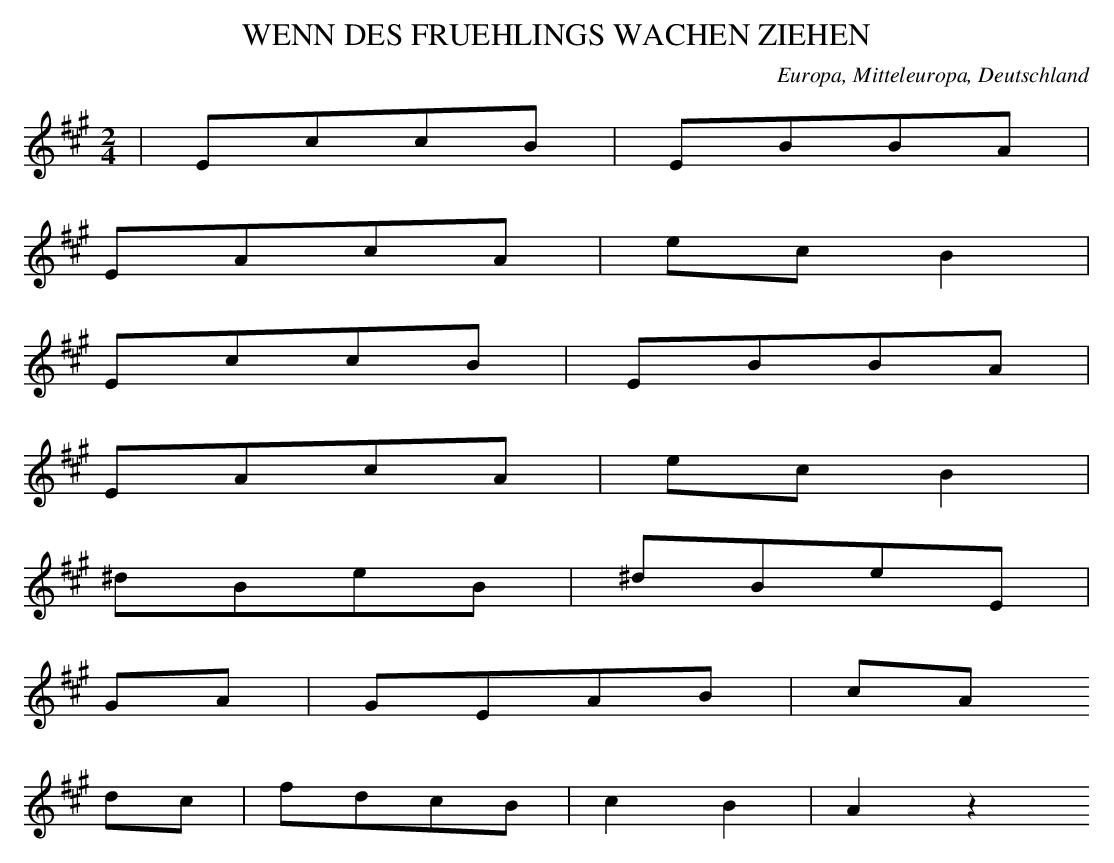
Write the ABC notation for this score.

X:1
T: WENN DES FRUEHLINGS WACHEN ZIEHEN
O: Europa, Mitteleuropa, Deutschland
M: 2/4
L: 1/8
K: A
 | EccB | EBBA |
EAcA | ecB2 |
EccB | EBBA |
EAcA | ecB2 |
^dBeB | ^dBeE |
GA | GEAB | cA
dc | fdcB | c2B2 | A2z2
